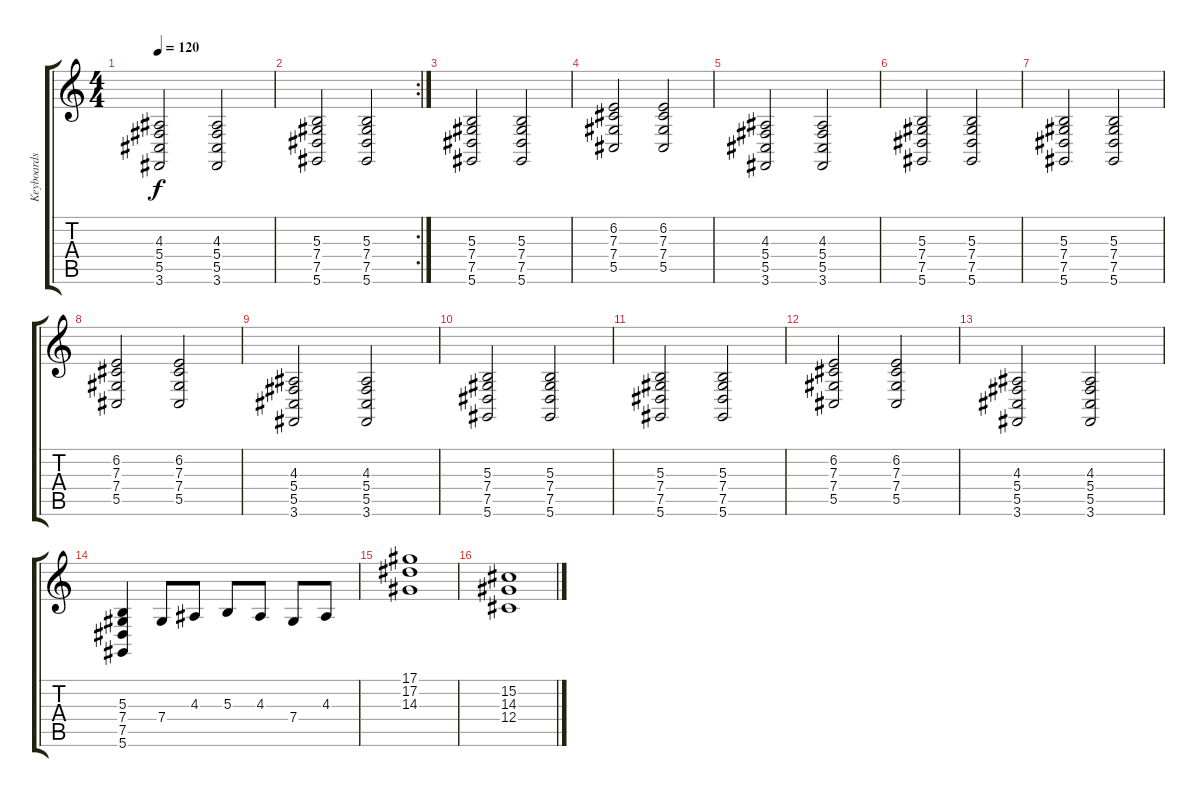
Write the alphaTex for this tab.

\track ("Keyboards 1" "Keyboards ") {instrument brightacousticpiano}
\staff {score tabs}
\tuning (Eb4 Bb3 Gb3 Db3 Ab2 Eb2) {hide}
\ts (4 4)
\tempo 120
\clef g2
\ks c
(4.3 5.4 5.5 3.6).2{dy f} (4.3 5.4 5.5 3.6).2 |
\rc 2
(5.3 7.4 7.5 5.6).2 (5.3 7.4 7.5 5.6).2 |
(5.3 7.4 7.5 5.6).2 (5.3 7.4 7.5 5.6).2 |
(6.2 7.3 7.4 5.5).2 (6.2 7.3 7.4 5.5).2 |
(4.3 5.4 5.5 3.6).2 (4.3 5.4 5.5 3.6).2 |
(5.3 7.4 7.5 5.6).2 (5.3 7.4 7.5 5.6).2 |
(5.3 7.4 7.5 5.6).2 (5.3 7.4 7.5 5.6).2 |
(6.2 7.3 7.4 5.5).2 (6.2 7.3 7.4 5.5).2 |
(4.3 5.4 5.5 3.6).2 (4.3 5.4 5.5 3.6).2 |
(5.3 7.4 7.5 5.6).2 (5.3 7.4 7.5 5.6).2 |
(5.3 7.4 7.5 5.6).2 (5.3 7.4 7.5 5.6).2 |
(6.2 7.3 7.4 5.5).2 (6.2 7.3 7.4 5.5).2 |
(4.3 5.4 5.5 3.6).2 (4.3 5.4 5.5 3.6).2 |
(5.3 7.4 7.5 5.6).4 7.4.8 4.3.8 5.3.8 4.3.8 7.4.8 4.3.8 |
(17.1 17.2 14.3).1{volume 8 instrument rockorgan} |
(15.2 14.3 12.4).1
